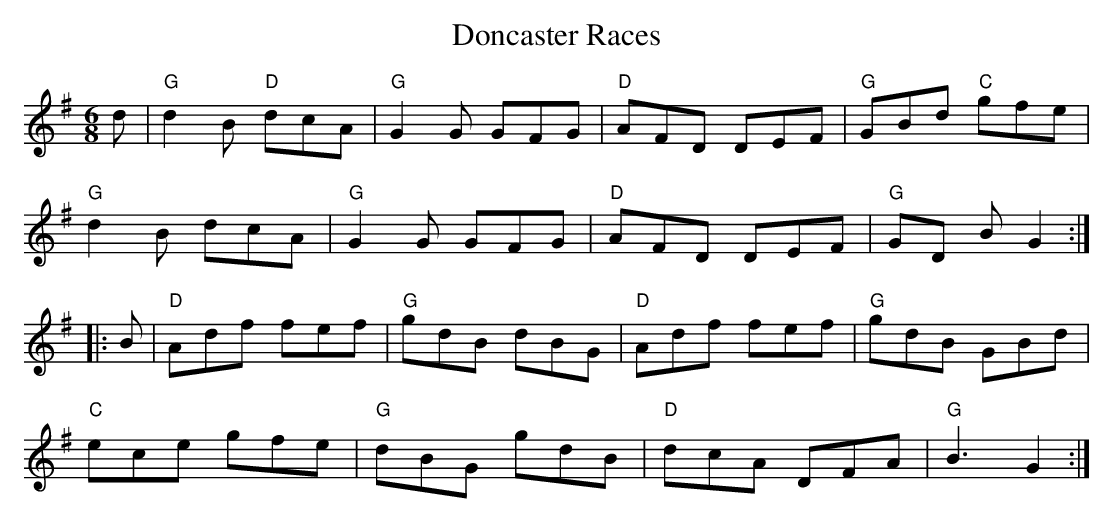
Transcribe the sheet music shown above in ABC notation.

X:1
T:Doncaster Races
M:6/8
L:1/8
K:G
d|"G"d2B "D"dcA|"G"G2G GFG|"D"AFD DEF|"G"GBd "C"gfe|
"G"d2B dcA|"G"G2G GFG|"D"AFD DEF|"G"GD BG2:|
|:B|"D"Adf fef|"G"gdB dBG|"D"Adf fef|"G"gdB GBd|
"C"ece gfe|"G"dBG gdB|"D"dcA DFA|"G"B3 G2:|
